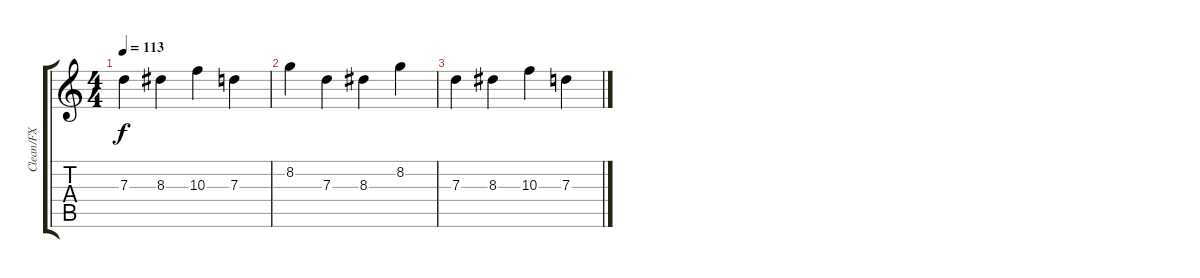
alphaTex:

\track ("Clean/FX" "Clean/FX") {instrument electricguitarjazz}
\staff {score tabs}
\tuning (E4 B3 G3 D3 A2 E2) {hide}
\ts (4 4)
\tempo 113
\clef g2
\ks c
7.3.4{dy f} 8.3.4 10.3.4 7.3.4 |
8.2.4 7.3.4 8.3.4 8.2.4 |
7.3.4 8.3.4 10.3.4 7.3.4
